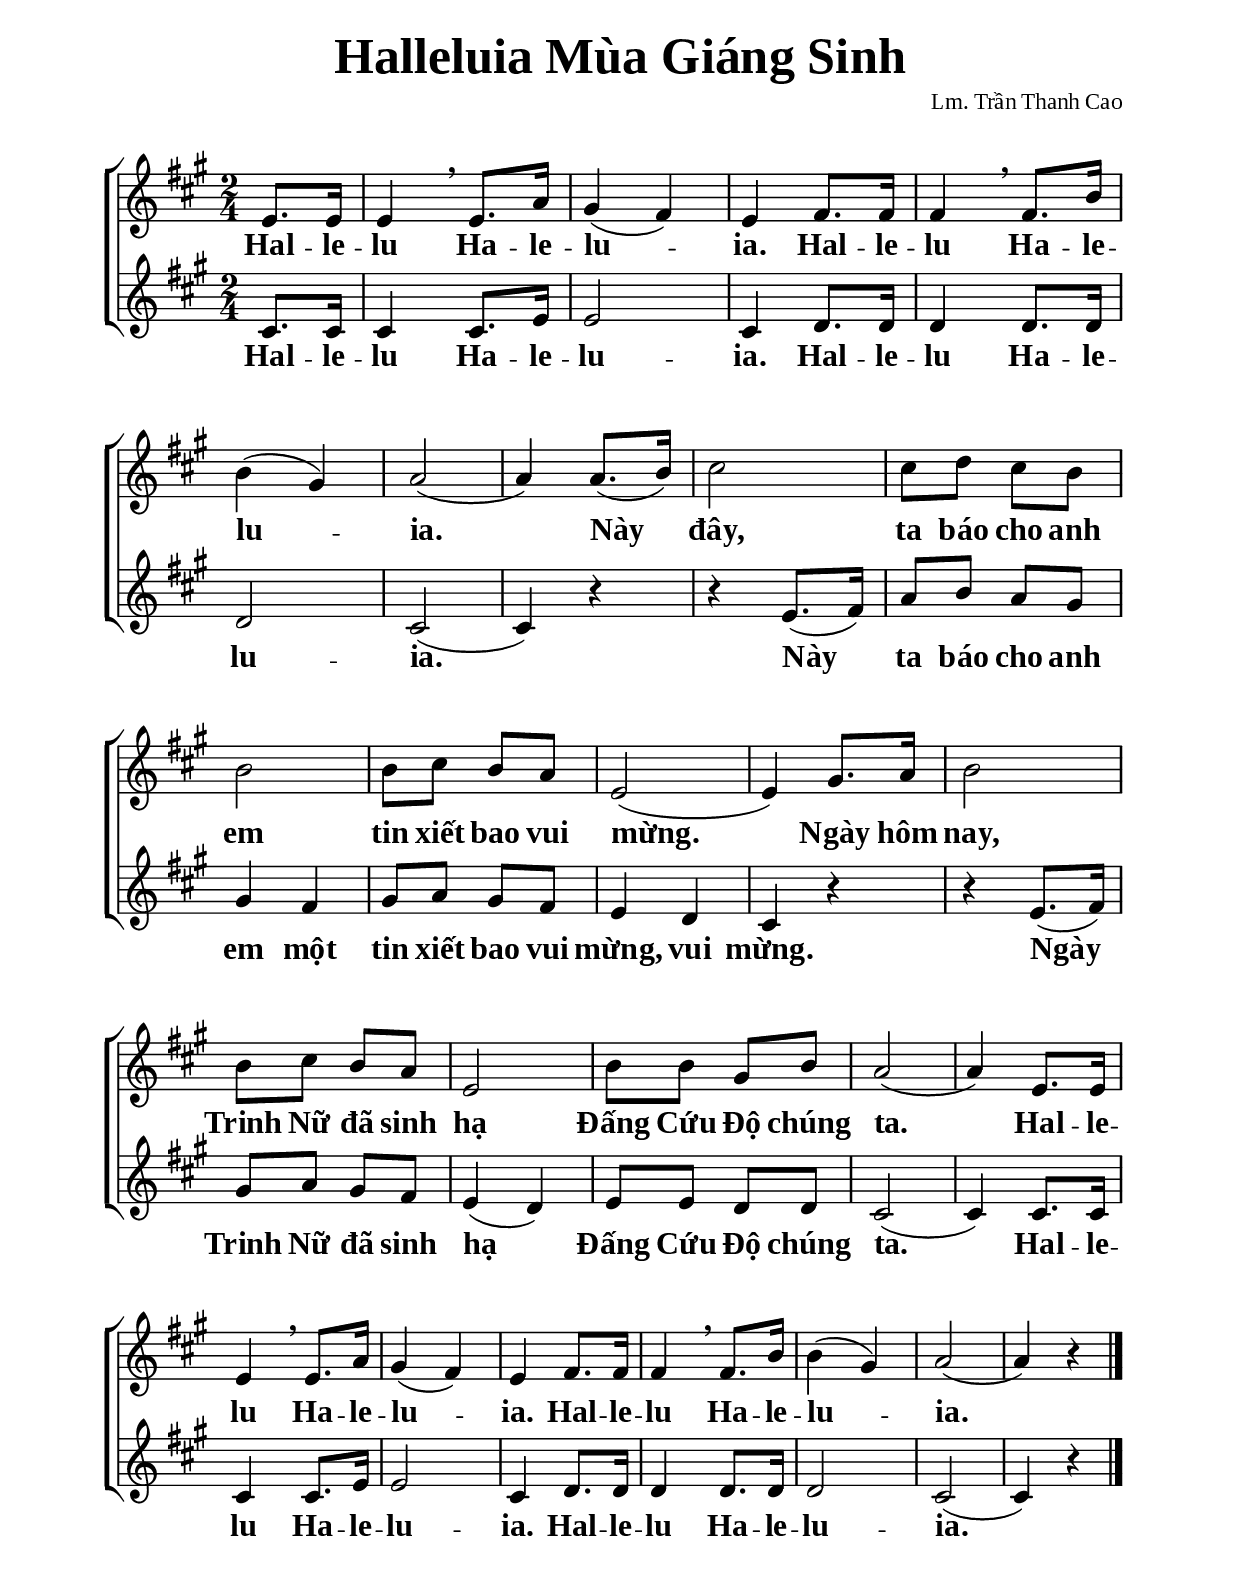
% Cài đặt chung
\version "2.20.0"
\include "english.ly"

\header {
  title = \markup { \fontsize #3 "Halleluia Mùa Giáng Sinh" }
  poet = " "
  composer = "Lm. Trần Thanh Cao"
  arranger = " "
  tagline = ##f
}

\paper {
  #(set-paper-size "a4")
  top-margin = 10\mm
  bottom-margin = 10\mm
  left-margin = 20\mm
  right-margin = 20\mm
  indent = #0
  #(define fonts
    (make-pango-font-tree
      "Liberation Serif"
      "Liberation Serif"
      "Liberation Serif"
      (/ 20 20)))
  page-count = #1
  system-system-spacing.basic-distance = #17
}

% Nhạc điệp khúc
nhacDiepKhucSop= \relative c' {
  \partial 4 e8. e16 |
  e4 \breathe e8. a16 |
  gs4 (fs) |
  e fs8. fs16 |
  fs4 \breathe fs8. b16 |
  b4 (gs) |
  a2 ( |
  a4) a8. (b16) |
  cs2 |
  cs8 d cs b |
  b2 |
  b8 cs b a |
  e2 ( |
  e4) gs8. a16 |
  b2 |
  b8 cs b a |
  e2 |
  b'8 b gs b |
  a2 ( |
  a4) e8. e16 |
  e4 \breathe e8. a16 |
  gs4 (fs) |
  e fs8. fs16 |
  fs4 \breathe fs8. b16 |
  b4 (gs) |
  a2 ( |
  a4) r \bar "|."
}

nhacDiepKhucBas = \relative c' {
  cs8. cs16 |
  cs4 cs8. e16 |
  e2 |
  cs4 d8. d16 |
  d4 d8. d16 |
  d2 |
  cs2 ( |
  cs4) r |
  r e8. (fs16) |
  a8 b a gs |
  gs4 fs |
  gs8 a gs fs |
  e4 d |
  cs r |
  r e8. (fs16) |
  gs8 a gs fs |
  e4 (d) |
  e8 e d d |
  cs2 ( |
  cs4) cs8. cs16 |
  cs4 cs8. e16 |
  e2 |
  cs4 d8. d16 |
  d4 d8. d16 |
  d2 |
  cs2 ( |
  cs4) r
}

% Lời điệp khúc
loiDiepKhucSop = \lyricmode {
  Hal -- le -- lu Ha -- le -- lu -- ia.
  Hal -- le -- lu Ha -- le -- lu -- ia.
  Này đây, ta báo cho anh em tin xiết bao vui mừng.
  Ngày hôm nay, Trinh Nữ đã sinh hạ Đấng Cứu Độ chúng ta.
  Hal -- le -- lu Ha -- le -- lu -- ia.
  Hal -- le -- lu Ha -- le -- lu -- ia.
}

loiDiepKhucBas = \lyricmode {
  Hal -- le -- lu Ha -- le -- lu -- ia.
  Hal -- le -- lu Ha -- le -- lu -- ia.
  Này ta báo cho anh em một tin xiết bao vui mừng, vui mừng.
  Ngày Trinh Nữ đã sinh hạ Đấng Cứu Độ chúng ta.
  Hal -- le -- lu Ha -- le -- lu -- ia.
  Hal -- le -- lu Ha -- le -- lu -- ia.
}


% Dàn trang
\score {
  \new ChoirStaff <<
    \new Staff \with {
        \consists "Merge_rests_engraver"
        \magnifyStaff #(magstep +1)
      }
      <<
      \new Voice = beSop {
        \key a \major \time 2/4 \nhacDiepKhucSop
      }
      \new Lyrics \lyricsto beSop \loiDiepKhucSop
    >>
    \new Staff \with {
        \consists "Merge_rests_engraver"
        \magnifyStaff #(magstep +1)
      }
      <<
      \new Voice = beBas {
        \key a \major \time 2/4 \nhacDiepKhucBas
      }
      \new Lyrics \lyricsto beBas \loiDiepKhucBas
    >>
  >>
  \layout {
    \override Lyrics.LyricText.font-series = #'bold
    \override Lyrics.LyricText.font-size = #+3
    \override Lyrics.LyricSpace.minimum-distance = #0.5
    \override Score.BarNumber.break-visibility = ##(#f #f #f)
    \override Score.SpacingSpanner.uniform-stretching = ##t
  }
}
